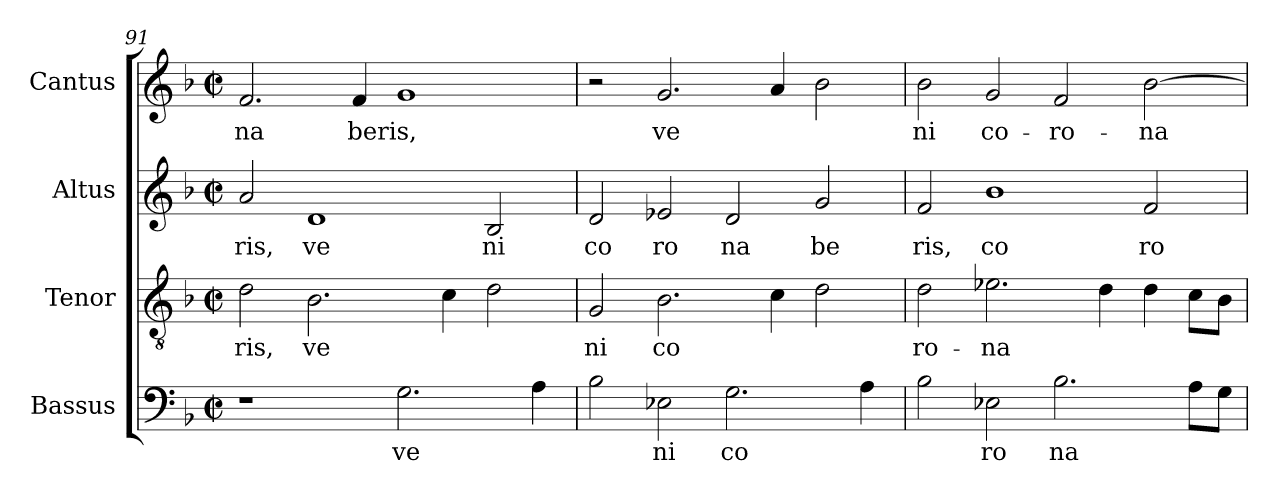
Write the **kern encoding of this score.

**kern	**text	**kern	**text	**kern	**text	**kern	**text
*part4	*part4	*part3	*part3	*part2	*part2	*part1	*part1
*staff4	*staff4	*staff3	*staff3	*staff2	*staff2	*staff1	*staff1
*I"Bassus	*	*I"Tenor	*	*I"Altus	*	*I"Cantus	*
*clefF4	*	*clefGv2	*	*clefG2	*	*clefG2	*
*k[b-]	*	*k[b-]	*	*k[b-]	*	*k[b-]	*
*F:	*	*F:	*	*F:	*	*F:	*
*M2/2	*	*M2/2	*	*M2/2	*	*M2/2	*
*met(c|)	*	*met(c|)	*	*met(c|)	*	*met(c|)	*
=91	=91	=91	=91	=91	=91	=91	=91
!	!	!	!LO:LY:b:cj	!	!LO:LY:b:cj	!	!LO:LY:b:cj
1r	.	2d\	ris,	2a/	ris,	2.f/	na
!	!	!	!LO:LY:b:cj	!	!LO:LY:b:cj	!	!
.	.	2.B-\	ve	1d	ve	.	.
!	!	!	!	!	!	!	!LO:LY:b:cj
.	.	.	.	.	.	4f/	beris,
!	!LO:LY:b:cj	!	!	!	!	!	!LO:LY:b:cj
2.G\	ve	.	.	.	.	1g	.
!	!	!	!LO:LY:b:cj	!	!	!	!
.	.	4c\	.	.	.	.	.
!	!	!	!LO:LY:b:cj	!	!LO:LY:b:cj	!	!
.	.	2d\	.	2B-/	ni	.	.
!	!LO:LY:b:cj	!	!	!	!	!	!
4A\	.	.	.	.	.	.	.
=92	=92	=92	=92	=92	=92	=92	=92
!	!LO:LY:b:cj	!	!LO:LY:b:cj	!	!LO:LY:b:cj	!	!
2B-\	.	2G/	ni	2d/	co	2r	.
!	!LO:LY:b:cj	!	!LO:LY:b:cj	!	!LO:LY:b:cj	!	!LO:LY:b:cj
2E-X\	ni	2.B-\	co	2e-X/	ro	2.g/	ve
!	!LO:LY:b:cj	!	!	!	!LO:LY:b:cj	!	!
2.G\	co	.	.	2d/	na	.	.
!	!	!	!LO:LY:b:cj	!	!	!	!LO:LY:b:cj
.	.	4c\	.	.	.	4a/	.
!	!	!	!LO:LY:b:cj	!	!LO:LY:b:cj	!	!LO:LY:b:cj
.	.	2d\	.	2g/	be	2b-\	.
!	!LO:LY:b:cj	!	!	!	!	!	!
4A\	.	.	.	.	.	.	.
!!LO:PB:g=z
=93	=93	=93	=93	=93	=93	=93	=93
!	!LO:LY:b:cj	!	!LO:LY:b:cj	!	!LO:LY:b:cj	!	!LO:LY:b:cj
2B-\	.	2d\	ro-	2f/	ris,	2b-\	ni
!	!LO:LY:b:cj	!	!LO:LY:b:cj	!	!LO:LY:b:cj	!	!LO:LY:b:cj
2E-X\	ro	2.e-X\	-na-	1b-	co	2g/	co-
!	!LO:LY:b:cj	!	!	!	!	!	!LO:LY:b:cj
2.B-\	na	.	.	.	.	2f/	-ro-
!	!	!	!LO:LY:b:cj	!	!	!	!
.	.	4d\	--	.	.	.	.
!	!	!	!LO:LY:b:cj	!	!LO:LY:b:cj	!	!LO:LY:b:cj
.	.	4d\	--	2f/	ro	[>2b-\	-na-
!	!LO:LY:b:cj	!	!LO:LY:b:cj	!	!	!	!
8A\L	.	8c\L	--	.	.	.	.
!	!LO:LY:b:cj	!	!LO:LY:b:cj	!	!	!	!
8G\J	.	8B-\J	--	.	.	.	.
=	=	=	=	=	=	=	=
*-	*-	*-	*-	*-	*-	*-	*-
